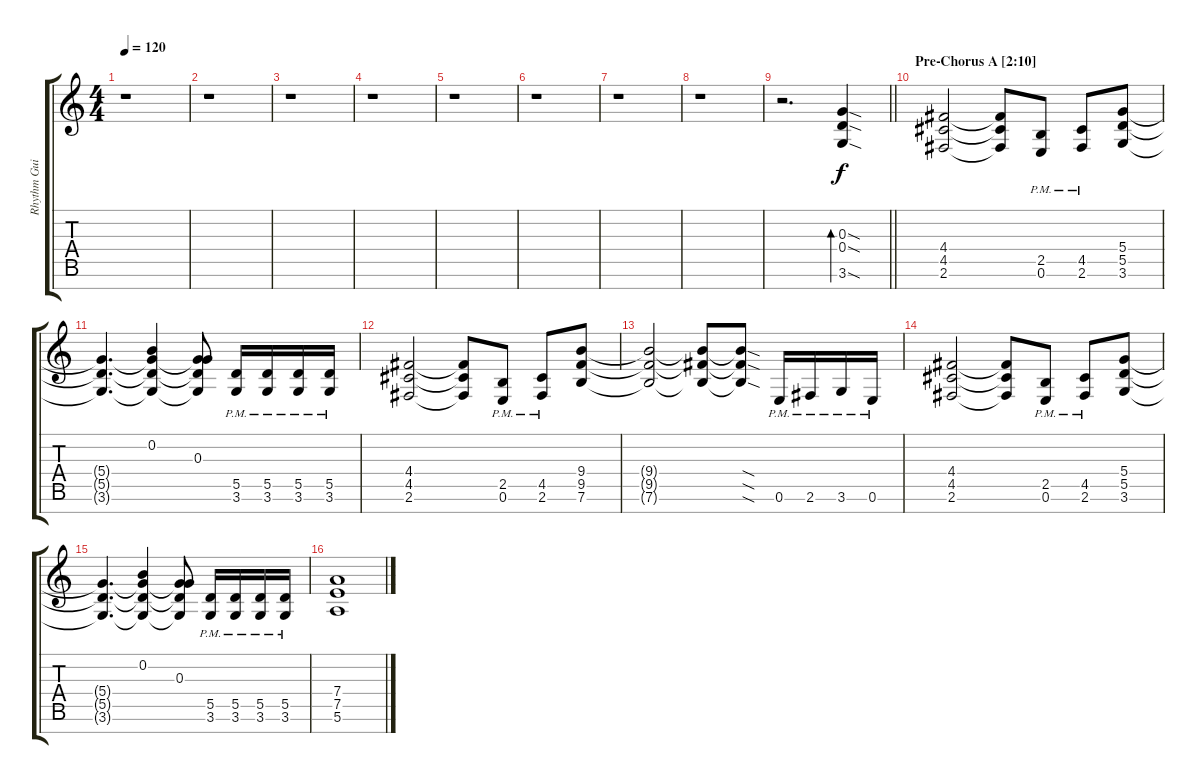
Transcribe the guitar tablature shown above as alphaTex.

\track ("Rhythm Guitar I" "Rhythm Gui") {instrument distortionguitar}
\staff {score tabs}
\tuning (E4 B3 G3 D3 A2 E2 B1) {hide}
\ts (4 4)
\tempo 120
\clef g2
\ks c
r.1{dy f} |
r.1 |
r.1 |
r.1 |
r.1 |
r.1 |
r.1 |
r.1 |
\barLineRight lightlight
r.2{d} (0.3{sod} 0.4{sod} 3.6{sod}).4{bd 60} |
\section ("" "Pre-Chorus A [2:10]")
(4.4 4.5 2.6).2 (4.4{t} 4.5{t} 2.6{t}).8 (2.5{pm} 0.6{pm}).8 (4.5{pm} 2.6{pm}).8 (5.4 5.5 3.6).8 |
(5.4{t} 5.5{t} 3.6{t}).4{d} (0.2 5.4{t} 5.5{t} 3.6{t}).4 (0.3 5.4{t} 5.5{t} 3.6{t}).8 (5.5{pm} 3.6{pm}).16 (5.5{pm} 3.6{pm}).16 (5.5{pm} 3.6{pm}).16 (5.5{pm} 3.6{pm}).16 |
(4.4 4.5 2.6).2 (4.4{t} 4.5{t} 2.6{t}).8 (2.5{pm} 0.6{pm}).8 (4.5{pm} 2.6{pm}).8 (9.4 9.5 7.6).8 |
(9.4{t} 9.5{t} 7.6{t}).2 (9.4{t} 9.5{t} 7.6{t}).8 (9.4{sod t} 9.5{sod t} 7.6{sod t}).8 0.6{pm}.16 2.6{pm}.16 3.6{pm}.16 0.6{pm}.16 |
(4.4 4.5 2.6).2 (4.4{t} 4.5{t} 2.6{t}).8 (2.5{pm} 0.6{pm}).8 (4.5{pm} 2.6{pm}).8 (5.4 5.5 3.6).8 |
(5.4{t} 5.5{t} 3.6{t}).4{d} (0.2 5.4{t} 5.5{t} 3.6{t}).4 (0.3 5.4{t} 5.5{t} 3.6{t}).8 (5.5{pm} 3.6{pm}).16 (5.5{pm} 3.6{pm}).16 (5.5{pm} 3.6{pm}).16 (5.5{pm} 3.6{pm}).16 |
(7.4 7.5 5.6).1
